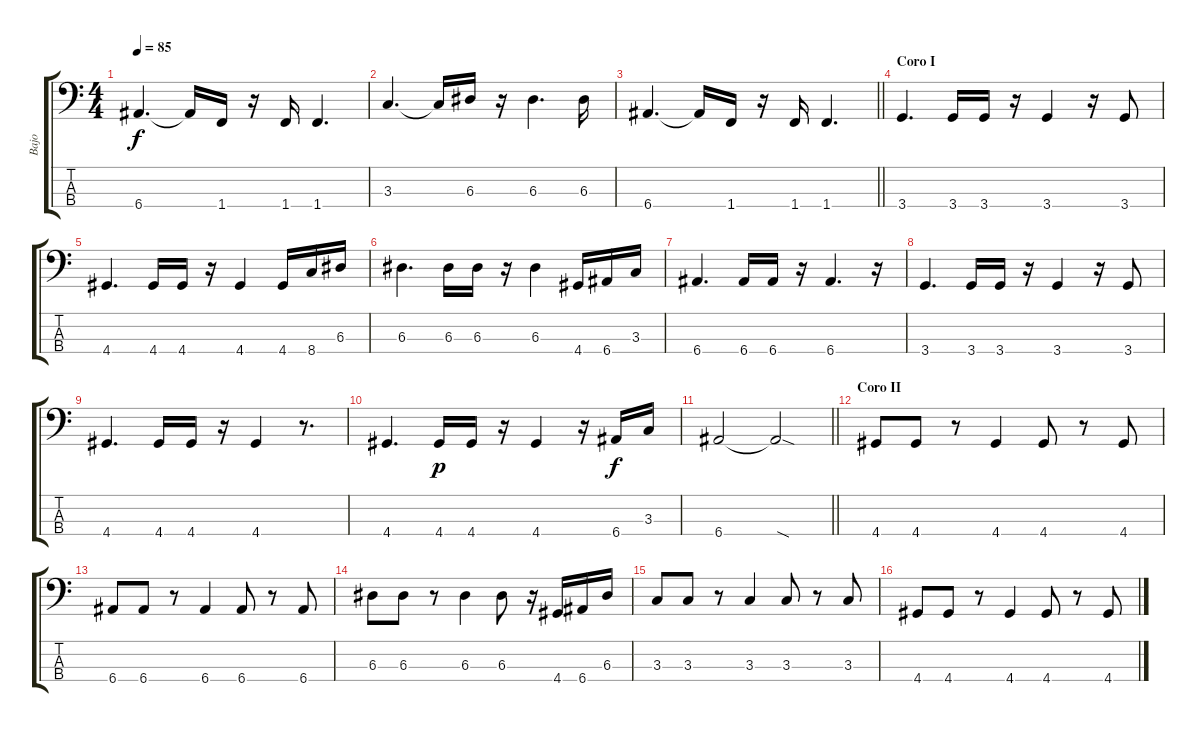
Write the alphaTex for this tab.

\track ("Bajo" "Bajo") {instrument electricbassfinger}
\staff {score tabs}
\tuning (G2 D2 A1 E1) {hide}
\ts (4 4)
\tempo 85
\clef f4
\ks c
6.4.4{d dy f} 6.4{t}.16 1.4.16 r.16 1.4.16 1.4.4{d} |
3.3.4{d} 3.3{t}.16 6.3.16 r.16 6.3.4{d} 6.3.16 |
\barLineRight lightlight
6.4.4{d} 6.4{t}.16 1.4.16 r.16 1.4.16 1.4.4{d} |
\section ("" "Coro I")
3.4.4{d} 3.4.16 3.4.16 r.16 3.4.4 r.16 3.4.8 |
4.4.4{d} 4.4.16 4.4.16 r.16 4.4.4 4.4.16 8.4.16 6.3.16 |
6.3.4{d} 6.3.16 6.3.16 r.16 6.3.4 4.4.16 6.4.16 3.3.16 |
6.4.4{d} 6.4.16 6.4.16 r.16 6.4.4{d} r.16 |
3.4.4{d} 3.4.16 3.4.16 r.16 3.4.4 r.16 3.4.8 |
4.4.4{d} 4.4.16 4.4.16 r.16 4.4.4 r.8{d} |
4.4.4{d} 4.4.16{dy p} 4.4.16 r.16 4.4.4 r.16 6.4.16{dy f} 3.3.16 |
\barLineRight lightlight
6.4.2 6.4{sod t}.2 |
\section ("" "Coro II")
4.4.8 4.4.8 r.8 4.4.4 4.4.8 r.8 4.4.8 |
6.4.8 6.4.8 r.8 6.4.4 6.4.8 r.8 6.4.8 |
6.3.8 6.3.8 r.8 6.3.4 6.3.8 r.16 4.4.16 6.4.16 6.3.16 |
3.3.8 3.3.8 r.8 3.3.4 3.3.8 r.8 3.3.8 |
4.4.8 4.4.8 r.8 4.4.4 4.4.8 r.8 4.4.8
